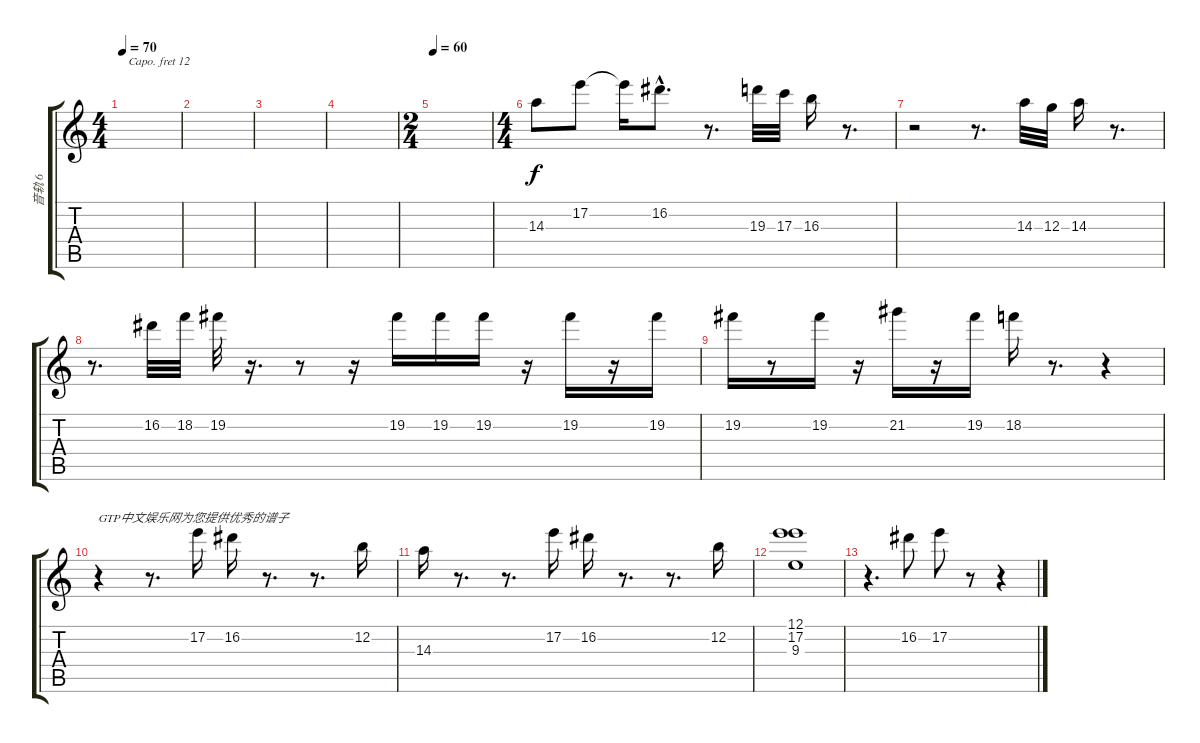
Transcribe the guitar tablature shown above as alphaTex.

\track ("音轨 6" "音轨 6") {instrument electricgrandpiano}
\staff {score tabs}
\capo 12
\tuning (E4 B3 G3 D3 A2 E2) {hide}
\ts (4 4)
\tempo 70
\clef g2
\ks c
|
|
|
|
\ts (2 4)
\tempo 60
|
\ts (4 4)
14.3.8 17.2.8 17.2{t}.16 16.2{hac}.8{d} r.8{d} 19.3.32 17.3.32 16.3.16 r.8{d} |
r.2 r.8{d} 14.3.32 12.3.32 14.3.16 r.8{d} |
r.8{d} 16.2.32 18.2.32 19.2.32 r.16{d} r.8 r.16 19.2.16 19.2.16 19.2.16 r.16 19.2.16 r.16 19.2.16 |
19.2.16 r.8 19.2.16 r.16 21.2.16 r.16 19.2.16 18.2.16 r.8{d} r.4 |
r.4{txt "GTP中文娱乐网为您提供优秀的谱子"} r.8{d} 17.2.16 16.2.16 r.8{d} r.8{d} 12.2.16 |
14.3.16 r.8{d} r.8{d} 17.2.16 16.2.16 r.8{d} r.8{d} 12.2.16 |
(12.1 17.2 9.3).1 |
r.4{d} 16.2.8 17.2.8 r.8 r.4
